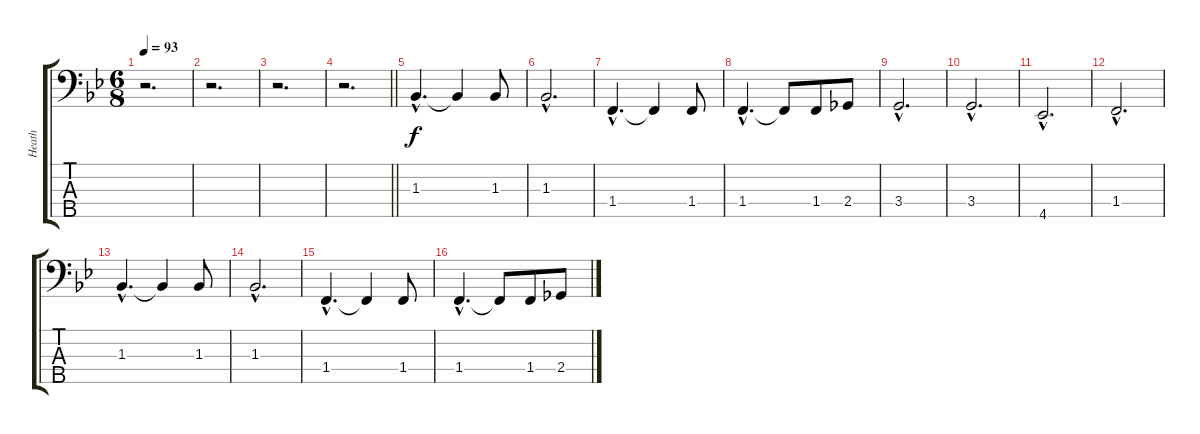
\track ("Heath" "Heath") {instrument electricbassfinger}
\staff {score tabs}
\tuning (G2 D2 A1 E1 B0) {hide}
\ts (6 8)
\tempo 93
\clef f4
\ks bb
r.2{d dy f instrument electricbassfinger} |
r.2{d} |
r.2{d} |
\barLineRight lightlight
r.2{d} |
1.3{hac}.4{d} 1.3{t}.4 1.3.8 |
1.3{hac}.2{d} |
1.4{hac}.4{d} 1.4{t}.4 1.4.8 |
1.4{hac}.4{d} 1.4{t}.8 1.4.8 2.4.8 |
3.4{hac}.2{d} |
3.4{hac}.2{d} |
4.5{hac}.2{d} |
1.4{hac}.2{d} |
1.3{hac}.4{d} 1.3{t}.4 1.3.8 |
1.3{hac}.2{d} |
1.4{hac}.4{d} 1.4{t}.4 1.4.8 |
1.4{hac}.4{d} 1.4{t}.8 1.4.8 2.4.8
